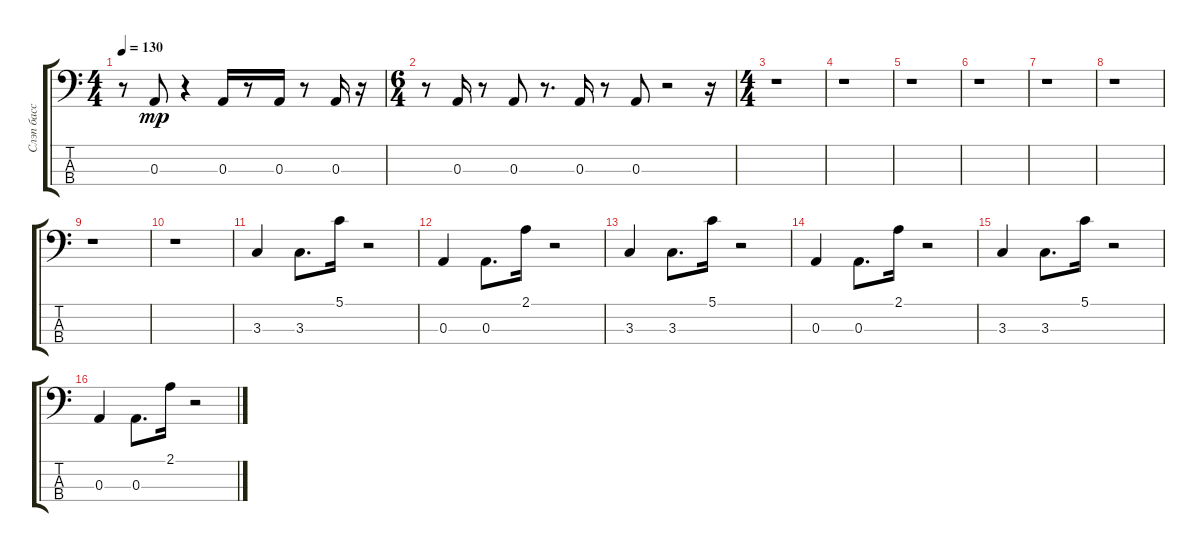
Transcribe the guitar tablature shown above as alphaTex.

\track ("Слэп басс" "Слэп басс") {instrument slapbass1}
\staff {score tabs}
\tuning (G2 D2 A1 E1) {hide}
\ts (4 4)
\tempo 130
\clef f4
\ks c
r.8{dy mp} 0.3.8 r.4 0.3.16 r.8 0.3.16 r.8 0.3.16 r.16 |
\ts (6 4)
r.8 0.3.16 r.8 0.3.8 r.8{d} 0.3.16 r.8 0.3.8 r.2 r.16 |
\ts (4 4)
r.1 |
r.1 |
r.1 |
r.1 |
r.1 |
r.1 |
r.1 |
r.1 |
3.3.4 3.3.8{d} 5.1.16 r.2 |
0.3.4 0.3.8{d} 2.1.16 r.2 |
3.3.4 3.3.8{d} 5.1.16 r.2 |
0.3.4 0.3.8{d} 2.1.16 r.2 |
3.3.4 3.3.8{d} 5.1.16 r.2 |
0.3.4 0.3.8{d} 2.1.16 r.2
